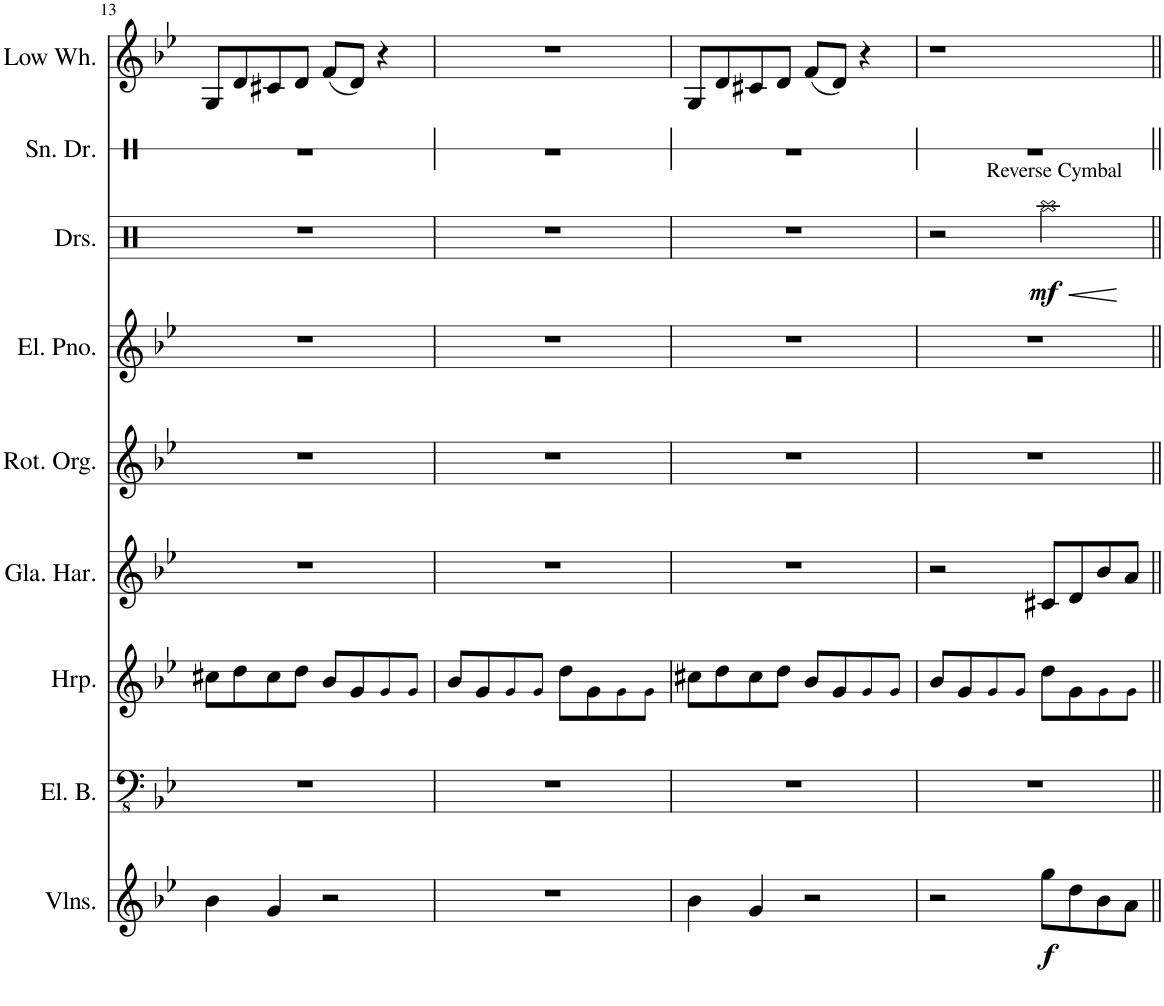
**kern	**dynam	**kern	**kern	**kern	**kern	**kern	**kern	**dynam	**kern	**kern
*part9	*part9	*part8	*part7	*part6	*part5	*part4	*part3	*part3	*part2	*part1
*staff9	*staff9	*staff8	*staff7	*staff6	*staff5	*staff4	*staff3	*staff3	*staff2	*staff1
*I"Violins	*	*I"Electric Bass	*I"Harp	*I"Glass Harmonica	*I"Rotary Organ	*I"Electric Piano	*I"Drumset	*	*I"Snare Drum	*I"Low Whistle
*I'Vlns.	*	*I'El. B.	*I'Hrp.	*I'Gla. Har.	*I'Rot. Org.	*I'El. Pno.	*I'Drs.	*	*I'Sn. Dr.	*I'Low Wh.
!!LO:PB:g=z
*clefG2	*	*clefFv4	*clefG2	*clefG2	*clefG2	*clefG2	*clefX	*	*clefX	*clefG2
*k[b-e-]	*	*k[b-e-]	*k[b-e-]	*k[b-e-]	*k[b-e-]	*k[b-e-]	*k[]	*	*k[]	*k[b-e-]
*M4/4	*	*M4/4	*M4/4	*M4/4	*M4/4	*M4/4	*M4/4	*	*M4/4	*M4/4
=13	=13	=13	=13	=13	=13	=13	=13	=13	=13	=13
4b-\	.	1r	8cc#X\L	1r	1r	1r	1r	.	1r	8G/L
.	.	.	8dd\	.	.	.	.	.	.	8d/
4g/	.	.	8cc#\	.	.	.	.	.	.	8c#X/
.	.	.	8dd\J	.	.	.	.	.	.	8d/J
2r	.	.	8b-/L	.	.	.	.	.	.	(8f/L
.	.	.	8g/	.	.	.	.	.	.	8d/J)
.	.	.	8g!/	.	.	.	.	.	.	4r
.	.	.	8g!/J	.	.	.	.	.	.	.
=14	=14	=14	=14	=14	=14	=14	=14	=14	=14	=14
1r	.	1r	8b-/L	1r	1r	1r	1r	.	1r	1r
.	.	.	8g/	.	.	.	.	.	.	.
.	.	.	8g!/	.	.	.	.	.	.	.
.	.	.	8g!/J	.	.	.	.	.	.	.
.	.	.	8dd\L	.	.	.	.	.	.	.
.	.	.	8g\	.	.	.	.	.	.	.
.	.	.	8g!\	.	.	.	.	.	.	.
.	.	.	8g!\J	.	.	.	.	.	.	.
=15	=15	=15	=15	=15	=15	=15	=15	=15	=15	=15
4b-\	.	1r	8cc#X\L	1r	1r	1r	1r	.	1r	8G/L
.	.	.	8dd\	.	.	.	.	.	.	8d/
4g/	.	.	8cc#\	.	.	.	.	.	.	8c#X/
.	.	.	8dd\J	.	.	.	.	.	.	8d/J
2r	.	.	8b-/L	.	.	.	.	.	.	(8f/L
.	.	.	8g/	.	.	.	.	.	.	8d/J)
.	.	.	8g!/	.	.	.	.	.	.	4r
.	.	.	8g!/J	.	.	.	.	.	.	.
=16	=16	=16	=16	=16	=16	=16	=16	=16	=16	=16
*	*	*	*	*	*	*	*	*	*	*^
2r	.	1r	8b-/L	2r	1r	1r	2r	.	1r	1r	2ryy
.	.	.	8g/	.	.	.	.	.	.	.	.
.	.	.	8g!/	.	.	.	.	.	.	.	.
.	.	.	8g!/J	.	.	.	.	.	.	.	.
!	!	!	!	!	!	!	!LO:TX:a:t=Reverse Cymbal	!	!	!	!
!	!LO:DY:b	!	!	!	!	!	!	!LO:HP:b	!	!	!
!	!	!	!	!	!	!	!	!LO:DY:n=1:b	!	!	!
8gg\L	f	.	8dd\L	8c#X/L	.	.	2Raa\	< mf	.	.	2f
8dd\	.	.	8g\	8d/	.	.	.	.	.	.	.
8b-\	.	.	8g!\	8b-/	.	.	.	.	.	.	.
8a\J	.	.	8g!\J	8a/J	.	.	.	.	.	.	.
*	*	*	*	*	*	*	*	*	*	*v	*v
.	.	.	.	.	.	.	.	[	.	.
=||	=||	=||	=||	=||	=||	=||	=||	=||	=||	=||
*-	*-	*-	*-	*-	*-	*-	*-	*-	*-	*-
